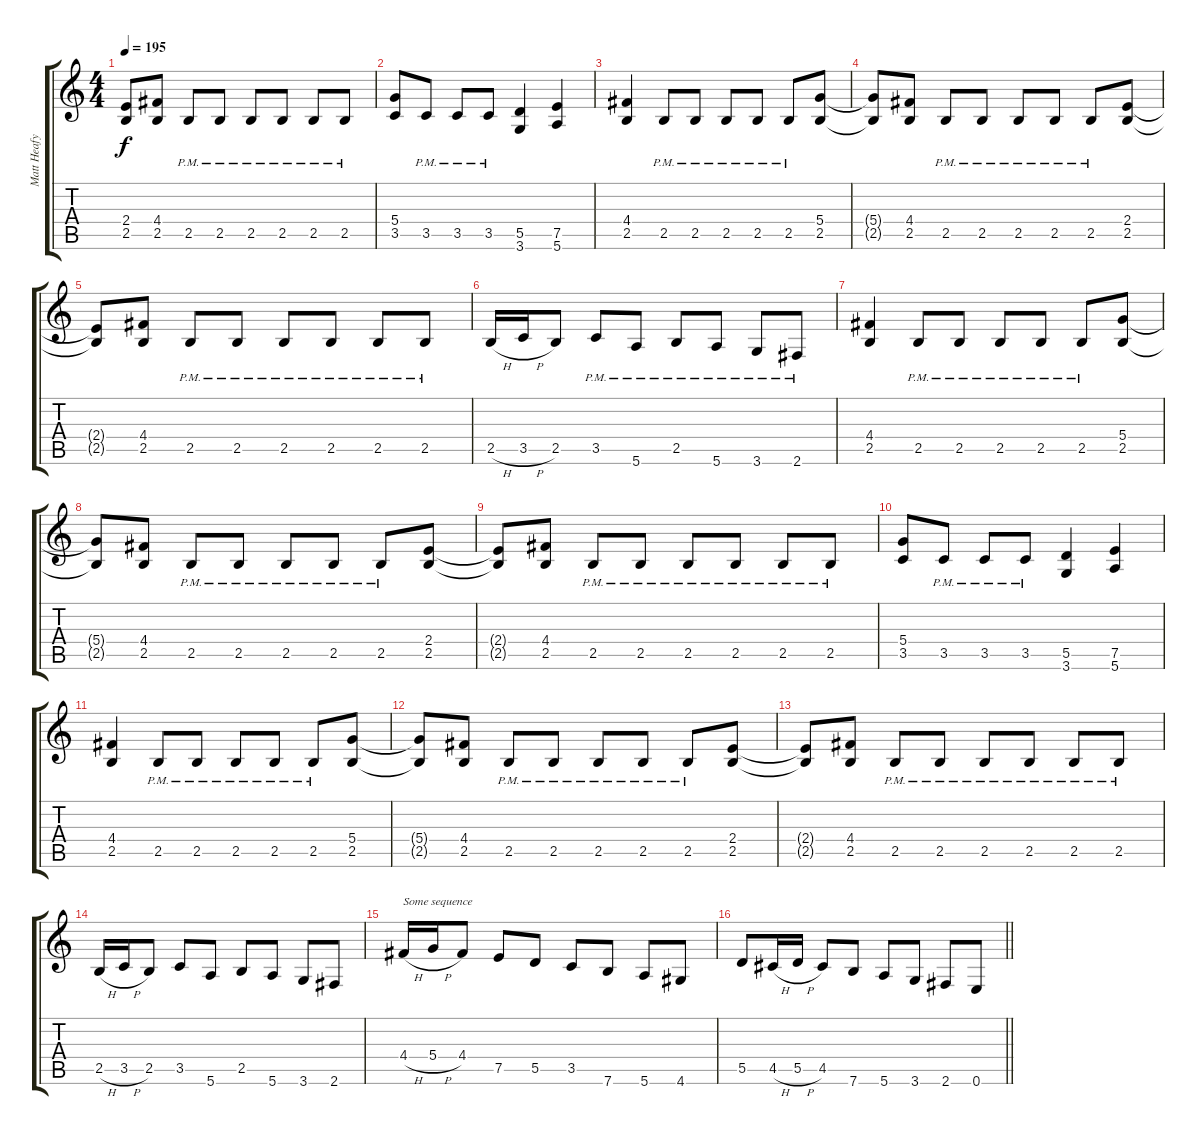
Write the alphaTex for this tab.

\track ("Matt Heafy" "Matt Heafy") {instrument distortionguitar}
\staff {score tabs}
\tuning (E4 B3 G3 D3 A2 E2) {hide}
\ts (4 4)
\tempo 195
\clef g2
\ks c
(2.4{t} 2.5{t}).8{dy f} (4.4 2.5).8 2.5{pm}.8 2.5{pm}.8 2.5{pm}.8 2.5{pm}.8 2.5{pm}.8 2.5{pm}.8 |
(5.4 3.5).8 3.5{pm}.8 3.5{pm}.8 3.5{pm}.8 (5.5 3.6).4 (7.5 5.6).4 |
(4.4 2.5).4 2.5{pm}.8 2.5{pm}.8 2.5{pm}.8 2.5{pm}.8 2.5{pm}.8 (5.4 2.5).8 |
(5.4{t} 2.5{t}).8 (4.4 2.5).8 2.5{pm}.8 2.5{pm}.8 2.5{pm}.8 2.5{pm}.8 2.5{pm}.8 (2.4 2.5).8 |
(2.4{t} 2.5{t}).8 (4.4 2.5).8 2.5{pm}.8 2.5{pm}.8 2.5{pm}.8 2.5{pm}.8 2.5{pm}.8 2.5{pm}.8 |
2.5{h}.16 3.5{h}.16 2.5.8 3.5{pm}.8 5.6{pm}.8 2.5{pm}.8 5.6{pm}.8 3.6{pm}.8 2.6{pm}.8 |
(4.4 2.5).4 2.5{pm}.8 2.5{pm}.8 2.5{pm}.8 2.5{pm}.8 2.5{pm}.8 (5.4 2.5).8 |
(5.4{t} 2.5{t}).8 (4.4 2.5).8 2.5{pm}.8 2.5{pm}.8 2.5{pm}.8 2.5{pm}.8 2.5{pm}.8 (2.4 2.5).8 |
(2.4{t} 2.5{t}).8 (4.4 2.5).8 2.5{pm}.8 2.5{pm}.8 2.5{pm}.8 2.5{pm}.8 2.5{pm}.8 2.5{pm}.8 |
(5.4 3.5).8 3.5{pm}.8 3.5{pm}.8 3.5{pm}.8 (5.5 3.6).4 (7.5 5.6).4 |
(4.4 2.5).4 2.5{pm}.8 2.5{pm}.8 2.5{pm}.8 2.5{pm}.8 2.5{pm}.8 (5.4 2.5).8 |
(5.4{t} 2.5{t}).8 (4.4 2.5).8 2.5{pm}.8 2.5{pm}.8 2.5{pm}.8 2.5{pm}.8 2.5{pm}.8 (2.4 2.5).8 |
(2.4{t} 2.5{t}).8 (4.4 2.5).8 2.5{pm}.8 2.5{pm}.8 2.5{pm}.8 2.5{pm}.8 2.5{pm}.8 2.5{pm}.8 |
2.5{h}.16 3.5{h}.16 2.5.8 3.5.8 5.6.8 2.5.8 5.6.8 3.6.8 2.6.8 |
4.4{h}.16{txt "Some sequence"} 5.4{h}.16 4.4.8 7.5.8 5.5.8 3.5.8 7.6.8 5.6.8 4.6.8 |
\barLineRight lightlight
5.5.8 4.5{h}.16 5.5{h}.16 4.5.8 7.6.8 5.6.8 3.6.8 2.6.8 0.6.8
